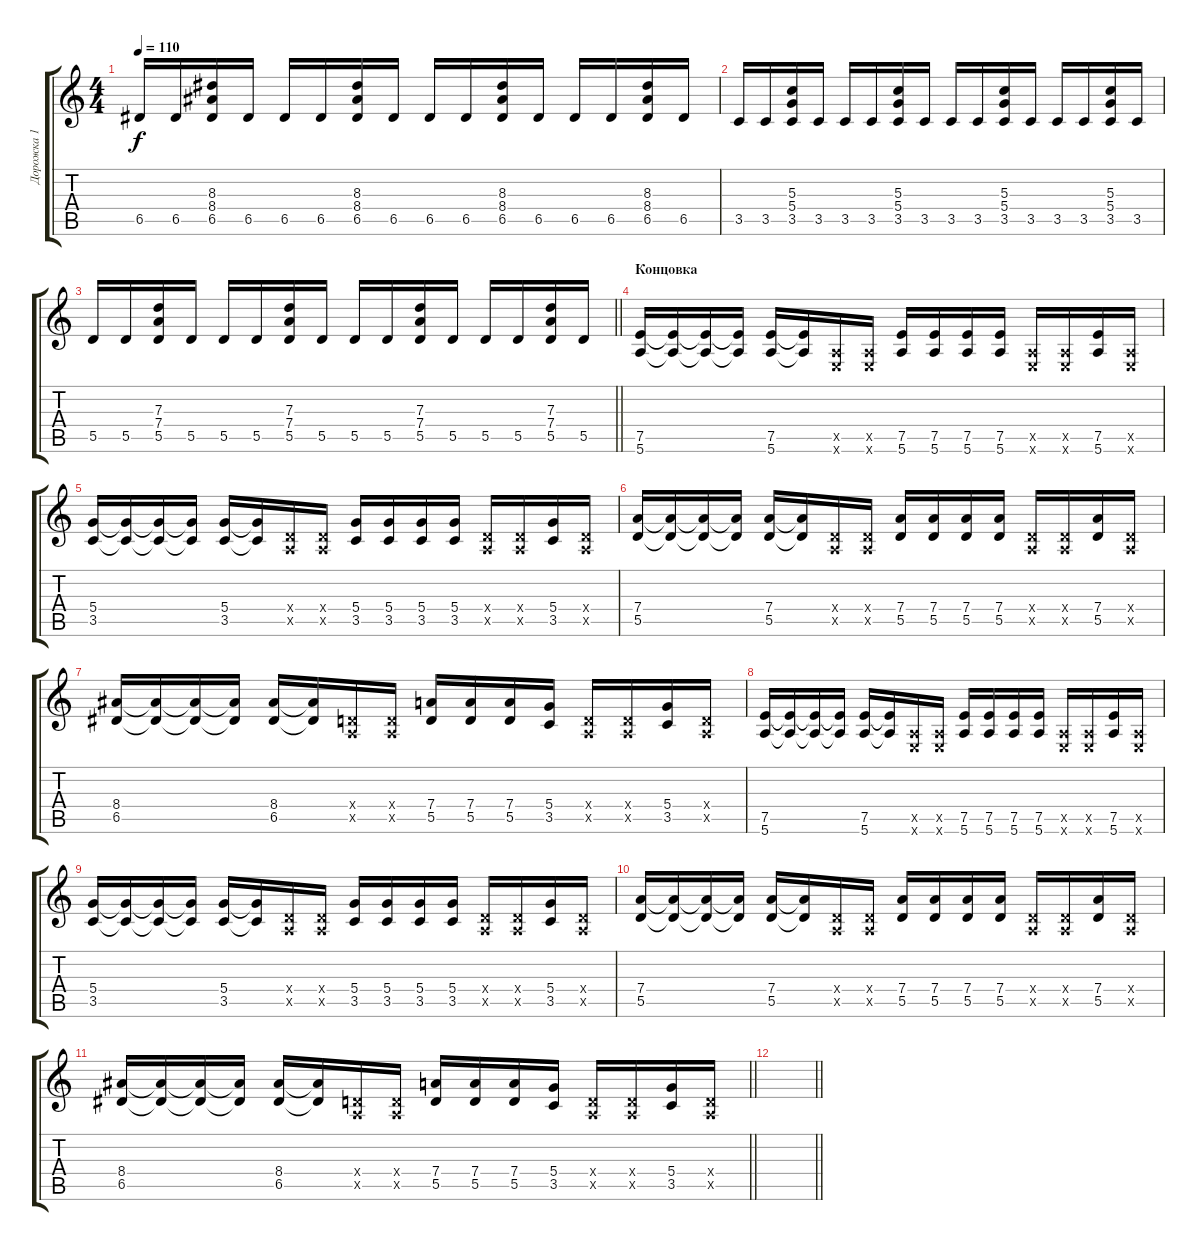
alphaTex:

\track ("Дорожка 1" "Дорожка 1") {instrument distortionguitar}
\staff {score tabs}
\tuning (E4 B3 G3 D3 A2 E2) {hide}
\ts (4 4)
\tempo 110
\clef g2
\ks c
6.5.16{dy f} 6.5.16 (8.3 8.4 6.5).16 6.5.16 6.5.16 6.5.16 (8.3 8.4 6.5).16 6.5.16 6.5.16 6.5.16 (8.3 8.4 6.5).16 6.5.16 6.5.16 6.5.16 (8.3 8.4 6.5).16 6.5.16 |
3.5.16 3.5.16 (5.3 5.4 3.5).16 3.5.16 3.5.16 3.5.16 (5.3 5.4 3.5).16 3.5.16 3.5.16 3.5.16 (5.3 5.4 3.5).16 3.5.16 3.5.16 3.5.16 (5.3 5.4 3.5).16 3.5.16 |
\barLineRight lightlight
5.5.16 5.5.16 (7.3 7.4 5.5).16 5.5.16 5.5.16 5.5.16 (7.3 7.4 5.5).16 5.5.16 5.5.16 5.5.16 (7.3 7.4 5.5).16 5.5.16 5.5.16 5.5.16 (7.3 7.4 5.5).16 5.5.16 |
\section ("" "Концовка")
(7.5 5.6).16{volume 7} (7.5{t} 5.6{t}).16 (7.5{t} 5.6{t}).16 (7.5{t} 5.6{t}).16 (7.5 5.6).16 (7.5{t} 5.6{t}).16 (0.5{x} 0.6{x}).16 (0.5{x} 0.6{x}).16 (7.5 5.6).16 (7.5 5.6).16 (7.5 5.6).16 (7.5 5.6).16 (0.5{x} 0.6{x}).16 (0.5{x} 0.6{x}).16 (7.5 5.6).16 (0.5{x} 0.6{x}).16 |
(5.4 3.5).16 (5.4{t} 3.5{t}).16 (5.4{t} 3.5{t}).16 (5.4{t} 3.5{t}).16 (5.4 3.5).16 (5.4{t} 3.5{t}).16 (0.4{x} 0.5{x}).16 (0.4{x} 0.5{x}).16 (5.4 3.5).16 (5.4 3.5).16 (5.4 3.5).16 (5.4 3.5).16 (0.4{x} 0.5{x}).16 (0.4{x} 0.5{x}).16 (5.4 3.5).16 (0.4{x} 0.5{x}).16 |
(7.4 5.5).16 (7.4{t} 5.5{t}).16 (7.4{t} 5.5{t}).16 (7.4{t} 5.5{t}).16 (7.4 5.5).16 (7.4{t} 5.5{t}).16 (0.4{x} 0.5{x}).16 (0.4{x} 0.5{x}).16 (7.4 5.5).16 (7.4 5.5).16 (7.4 5.5).16 (7.4 5.5).16 (0.4{x} 0.5{x}).16 (0.4{x} 0.5{x}).16 (7.4 5.5).16 (0.4{x} 0.5{x}).16 |
(8.4 6.5).16 (8.4{t} 6.5{t}).16 (8.4{t} 6.5{t}).16 (8.4{t} 6.5{t}).16 (8.4 6.5).16 (8.4{t} 6.5{t}).16 (0.4{x} 0.5{x}).16 (0.4{x} 0.5{x}).16 (7.4 5.5).16 (7.4 5.5).16 (7.4 5.5).16 (5.4 3.5).16 (0.4{x} 0.5{x}).16 (0.4{x} 0.5{x}).16 (5.4 3.5).16 (0.4{x} 0.5{x}).16 |
(7.5 5.6).16 (7.5{t} 5.6{t}).16 (7.5{t} 5.6{t}).16 (7.5{t} 5.6{t}).16 (7.5 5.6).16 (7.5{t} 5.6{t}).16 (0.5{x} 0.6{x}).16 (0.5{x} 0.6{x}).16 (7.5 5.6).16 (7.5 5.6).16 (7.5 5.6).16 (7.5 5.6).16 (0.5{x} 0.6{x}).16 (0.5{x} 0.6{x}).16 (7.5 5.6).16 (0.5{x} 0.6{x}).16 |
(5.4 3.5).16 (5.4{t} 3.5{t}).16 (5.4{t} 3.5{t}).16 (5.4{t} 3.5{t}).16 (5.4 3.5).16 (5.4{t} 3.5{t}).16 (0.4{x} 0.5{x}).16 (0.4{x} 0.5{x}).16 (5.4 3.5).16 (5.4 3.5).16 (5.4 3.5).16 (5.4 3.5).16 (0.4{x} 0.5{x}).16 (0.4{x} 0.5{x}).16 (5.4 3.5).16 (0.4{x} 0.5{x}).16 |
(7.4 5.5).16 (7.4{t} 5.5{t}).16 (7.4{t} 5.5{t}).16 (7.4{t} 5.5{t}).16 (7.4 5.5).16 (7.4{t} 5.5{t}).16 (0.4{x} 0.5{x}).16 (0.4{x} 0.5{x}).16 (7.4 5.5).16 (7.4 5.5).16 (7.4 5.5).16 (7.4 5.5).16 (0.4{x} 0.5{x}).16 (0.4{x} 0.5{x}).16 (7.4 5.5).16 (0.4{x} 0.5{x}).16 |
\barLineRight lightlight
(8.4 6.5).16 (8.4{t} 6.5{t}).16 (8.4{t} 6.5{t}).16 (8.4{t} 6.5{t}).16 (8.4 6.5).16 (8.4{t} 6.5{t}).16 (0.4{x} 0.5{x}).16 (0.4{x} 0.5{x}).16 (7.4 5.5).16 (7.4 5.5).16 (7.4 5.5).16 (5.4 3.5).16 (0.4{x} 0.5{x}).16 (0.4{x} 0.5{x}).16 (5.4 3.5).16 (0.4{x} 0.5{x}).16 |
\barLineRight lightlight
